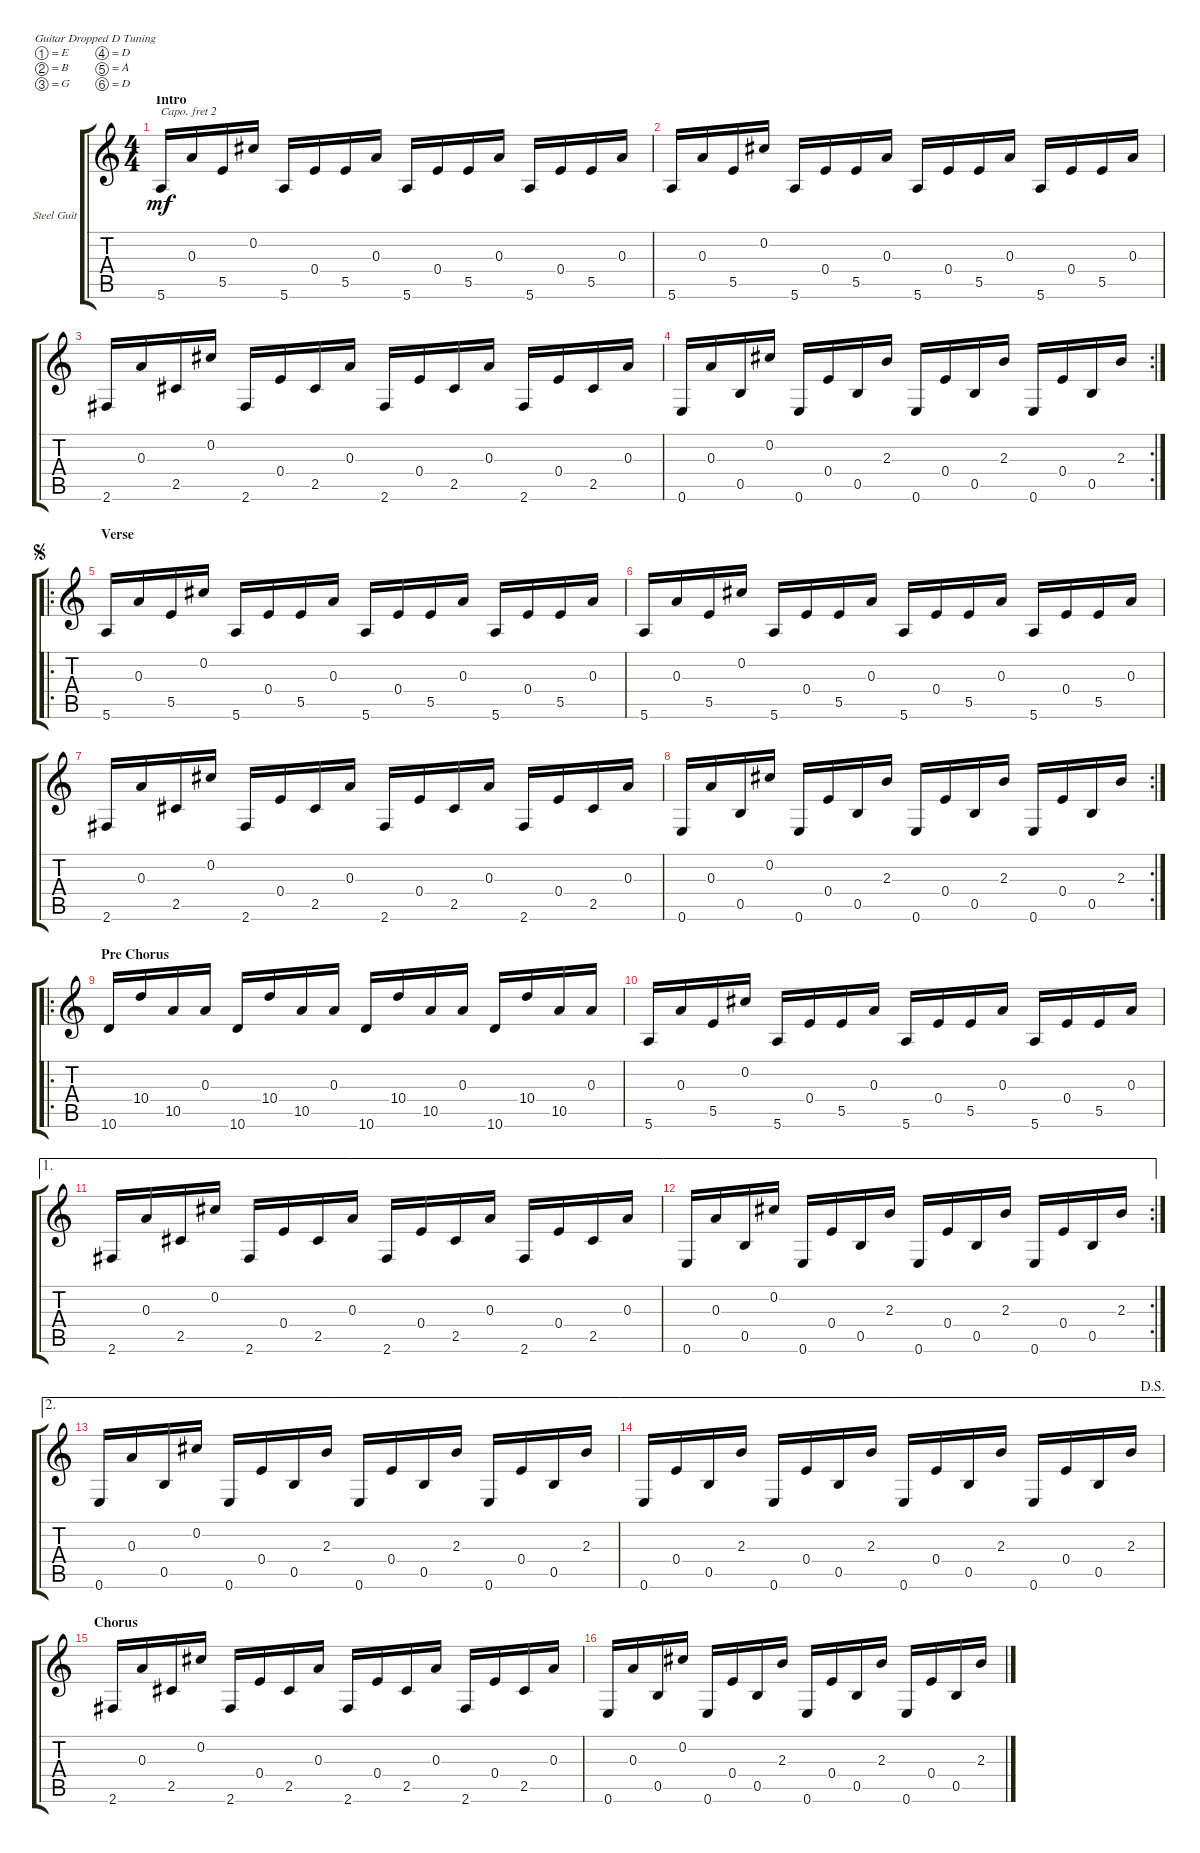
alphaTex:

\defaultSystemsLayout 4
\bracketExtendMode groupsimilarinstruments
\firstSystemTrackNameOrientation horizontal
\otherSystemsTrackNameOrientation horizontal
\track ("Steel Guitar" "Steel Guit") {instrument acousticguitarsteel}
\staff {score tabs}
\capo 2
\tuning (E4 B3 G3 D3 A2 D2)
\ts (4 4)
\section ("" "Intro")
\tempo (60 hide)
\clef g2
\ks c
5.6.16{dy mf instrument acousticguitarsteel} 0.3.16 5.5.16 0.2.16 5.6.16 0.4.16 5.5.16 0.3.16 5.6.16 0.4.16 5.5.16 0.3.16 5.6.16 0.4.16 5.5.16 0.3.16 |
5.6.16 0.3.16 5.5.16 0.2.16 5.6.16 0.4.16 5.5.16 0.3.16 5.6.16 0.4.16 5.5.16 0.3.16 5.6.16 0.4.16 5.5.16 0.3.16 |
2.6.16 0.3.16 2.5.16 0.2.16 2.6.16 0.4.16 2.5.16 0.3.16 2.6.16 0.4.16 2.5.16 0.3.16 2.6.16 0.4.16 2.5.16 0.3.16 |
\rc 2
0.6.16 0.3.16 0.5.16 0.2.16 0.6.16 0.4.16 0.5.16 2.3.16 0.6.16 0.4.16 0.5.16 2.3.16 0.6.16 0.4.16 0.5.16 2.3.16 |
\ro
\section ("" "Verse")
\jump segno
5.6.16 0.3.16 5.5.16 0.2.16 5.6.16 0.4.16 5.5.16 0.3.16 5.6.16 0.4.16 5.5.16 0.3.16 5.6.16 0.4.16 5.5.16 0.3.16 |
5.6.16 0.3.16 5.5.16 0.2.16 5.6.16 0.4.16 5.5.16 0.3.16 5.6.16 0.4.16 5.5.16 0.3.16 5.6.16 0.4.16 5.5.16 0.3.16 |
2.6.16 0.3.16 2.5.16 0.2.16 2.6.16 0.4.16 2.5.16 0.3.16 2.6.16 0.4.16 2.5.16 0.3.16 2.6.16 0.4.16 2.5.16 0.3.16 |
\rc 2
0.6.16 0.3.16 0.5.16 0.2.16 0.6.16 0.4.16 0.5.16 2.3.16 0.6.16 0.4.16 0.5.16 2.3.16 0.6.16 0.4.16 0.5.16 2.3.16 |
\ro
\section ("" "Pre Chorus")
10.6.16 10.4.16 10.5.16 0.3.16 10.6.16 10.4.16 10.5.16 0.3.16 10.6.16 10.4.16 10.5.16 0.3.16 10.6.16 10.4.16 10.5.16 0.3.16 |
5.6.16 0.3.16 5.5.16 0.2.16 5.6.16 0.4.16 5.5.16 0.3.16 5.6.16 0.4.16 5.5.16 0.3.16 5.6.16 0.4.16 5.5.16 0.3.16 |
\ae 1
2.6.16 0.3.16 2.5.16 0.2.16 2.6.16 0.4.16 2.5.16 0.3.16 2.6.16 0.4.16 2.5.16 0.3.16 2.6.16 0.4.16 2.5.16 0.3.16 |
\ae 1
\rc 2
0.6.16 0.3.16 0.5.16 0.2.16 0.6.16 0.4.16 0.5.16 2.3.16 0.6.16 0.4.16 0.5.16 2.3.16 0.6.16 0.4.16 0.5.16 2.3.16 |
\ae 2
0.6.16 0.3.16 0.5.16 0.2.16 0.6.16 0.4.16 0.5.16 2.3.16 0.6.16 0.4.16 0.5.16 2.3.16 0.6.16 0.4.16 0.5.16 2.3.16 |
\ae 2
\jump dalsegno
0.6.16 0.4.16 0.5.16 2.3.16 0.6.16 0.4.16 0.5.16 2.3.16 0.6.16 0.4.16 0.5.16 2.3.16 0.6.16 0.4.16 0.5.16 2.3.16 |
\section ("" "Chorus")
2.6.16 0.3.16 2.5.16 0.2.16 2.6.16 0.4.16 2.5.16 0.3.16 2.6.16 0.4.16 2.5.16 0.3.16 2.6.16 0.4.16 2.5.16 0.3.16 |
0.6.16 0.3.16 0.5.16 0.2.16 0.6.16 0.4.16 0.5.16 2.3.16 0.6.16 0.4.16 0.5.16 2.3.16 0.6.16 0.4.16 0.5.16 2.3.16
